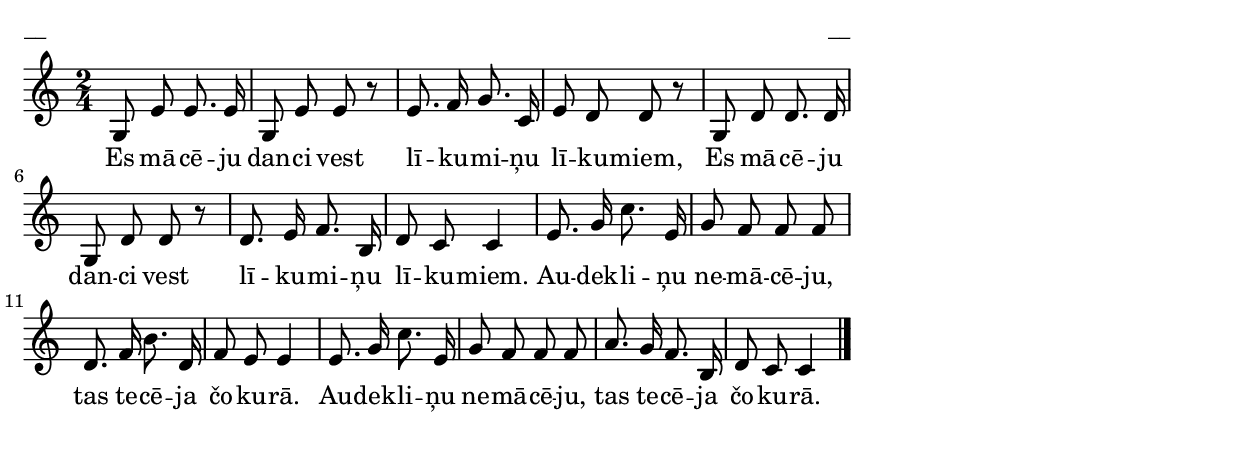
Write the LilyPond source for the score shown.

\version "2.13.16"
%\header {
%    title = "Es mācēju danci vest"
%} 
\paper {
line-width = 14\cm
left-margin = 0.4\cm
between-system-padding = 0.1\cm
between-system-space = 0.1\cm
}
\layout {
indent = #0
ragged-last = ##f
}


voiceA = \relative c' {
\clef "treble"
\key c\major
\time 2/4
g8 e' e8. e16 | g,8 e' e r | 
e8. f16 g8. c,16 | e8 d d r |
g,8 d' d8. d16 | g,8 d' d r | 
d8. e16 f8. b,16 | d8 c c4 |
e8. g16 c8. e,16 | g8 f f f | 
d8. f16 b8. d,16 | f8 e e4 | 
e8. g16 c8. e,16 | g8 f f f | 
a8. g16 f8. b,16 | d8 c c4  
\bar "|."
}


lyricA = \lyricmode {
Es mā -- cē -- ju dan -- ci vest 
lī -- ku -- mi -- ņu  lī -- ku -- miem,
Es mā -- cē -- ju dan -- ci vest
lī -- ku -- mi -- ņu  lī -- ku -- miem.
Au -- dek -- li -- ņu ne -- mā -- cē -- ju, 
tas te -- cē -- ja čo -- ku -- rā.
Au -- dek -- li -- ņu ne -- mā -- cē -- ju, 
tas te -- cē -- ja čo -- ku -- rā. 
}



fullScore = <<
\new Staff {
<<
\new Voice = "voiceA" { \oneVoice \autoBeamOff \voiceA }
\lyricsto "voiceA" \new Lyrics \lyricA
>>
}
>>

\score {
\fullScore
\header { piece = "__" opus = "__" }
}
\markup { \with-color #(x11-color 'white) \sans \smaller "__" }
\score {
\unfoldRepeats
\fullScore
\midi {
\context { \Staff \remove "Staff_performer" }
\context { \Voice \consists "Staff_performer" }
}
}


